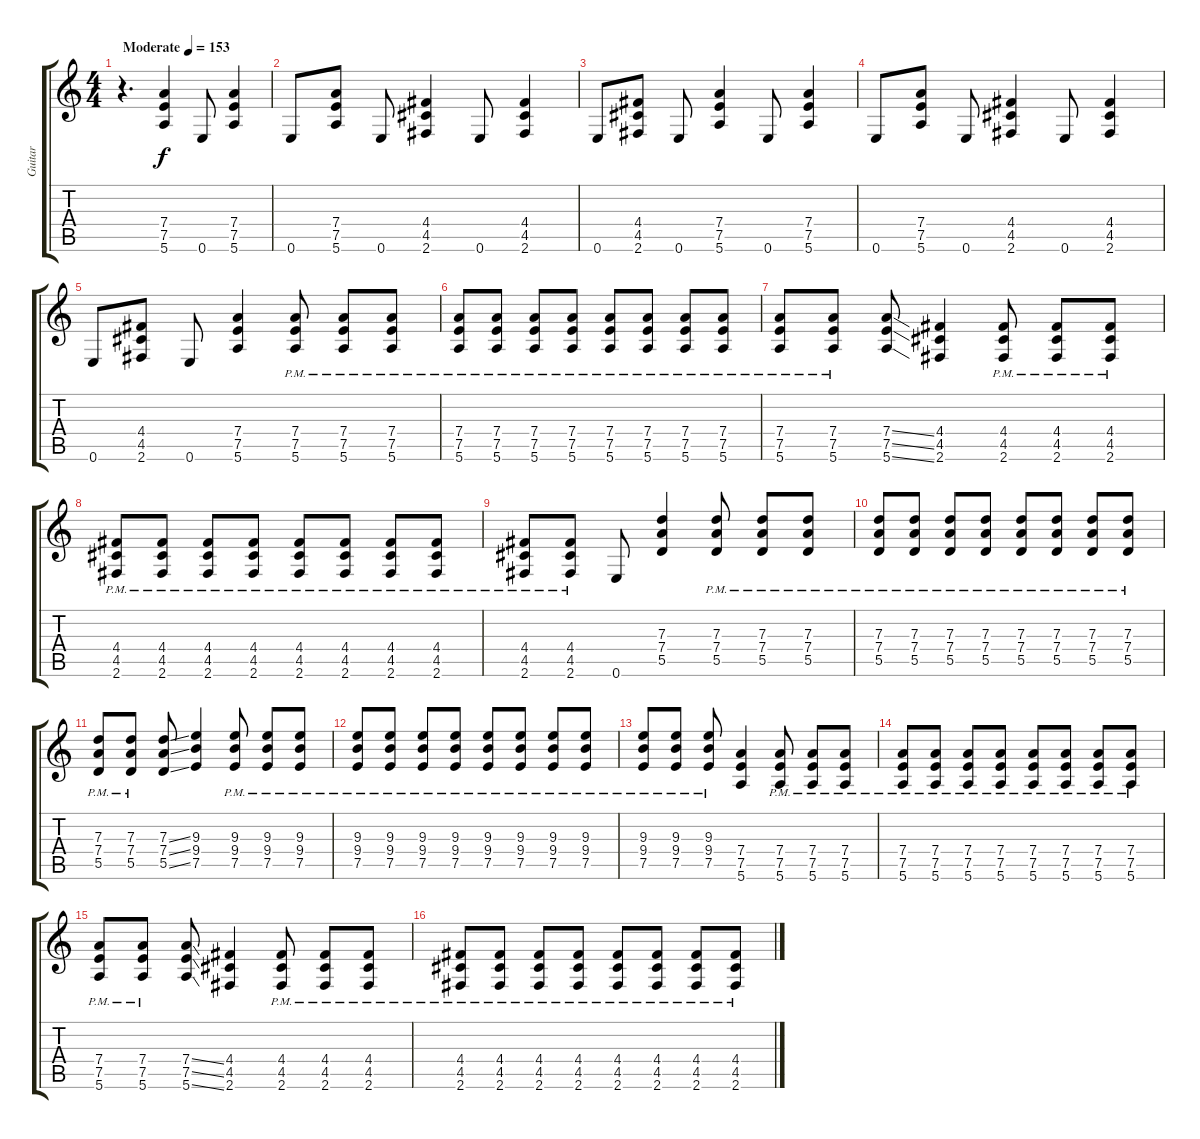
\track ("Guitar" "Guitar") {instrument overdrivenguitar}
\staff {score tabs}
\tuning (E4 B3 G3 D3 A2 E2) {hide}
\ts (4 4)
\tempo (153 "Moderate")
\clef g2
\ks c
r.4{d dy f instrument overdrivenguitar} (7.4 7.5 5.6).4 0.6.8 (7.4 7.5 5.6).4 |
0.6.8 (7.4 7.5 5.6).8 0.6.8 (4.4 4.5 2.6).4 0.6.8 (4.4 4.5 2.6).4 |
0.6.8 (4.4 4.5 2.6).8 0.6.8 (7.4 7.5 5.6).4 0.6.8 (7.4 7.5 5.6).4 |
0.6.8 (7.4 7.5 5.6).8 0.6.8 (4.4 4.5 2.6).4 0.6.8 (4.4 4.5 2.6).4 |
0.6.8 (4.4 4.5 2.6).8 0.6.8 (7.4 7.5 5.6).4 (7.4{pm} 7.5{pm} 5.6{pm}).8 (7.4{pm} 7.5{pm} 5.6{pm}).8 (7.4{pm} 7.5{pm} 5.6{pm}).8 |
(7.4{pm} 7.5{pm} 5.6{pm}).8 (7.4{pm} 7.5{pm} 5.6{pm}).8 (7.4{pm} 7.5{pm} 5.6{pm}).8 (7.4{pm} 7.5{pm} 5.6{pm}).8 (7.4{pm} 7.5{pm} 5.6{pm}).8 (7.4{pm} 7.5{pm} 5.6{pm}).8 (7.4{pm} 7.5{pm} 5.6{pm}).8 (7.4{pm} 7.5{pm} 5.6{pm}).8 |
(7.4{pm} 7.5{pm} 5.6{pm}).8 (7.4{pm} 7.5{pm} 5.6{pm}).8 (7.4{ss} 7.5{ss} 5.6{ss}).8 (4.4 4.5 2.6).4 (4.4{pm} 4.5{pm} 2.6{pm}).8 (4.4{pm} 4.5{pm} 2.6{pm}).8 (4.4{pm} 4.5{pm} 2.6{pm}).8 |
(4.4{pm} 4.5{pm} 2.6{pm}).8 (4.4{pm} 4.5{pm} 2.6{pm}).8 (4.4{pm} 4.5{pm} 2.6{pm}).8 (4.4{pm} 4.5{pm} 2.6{pm}).8 (4.4{pm} 4.5{pm} 2.6{pm}).8 (4.4{pm} 4.5{pm} 2.6{pm}).8 (4.4{pm} 4.5{pm} 2.6{pm}).8 (4.4{pm} 4.5{pm} 2.6{pm}).8 |
(4.4{pm} 4.5{pm} 2.6{pm}).8 (4.4{pm} 4.5{pm} 2.6{pm}).8 0.6.8 (7.3 7.4 5.5).4 (7.3{pm} 7.4{pm} 5.5{pm}).8 (7.3{pm} 7.4{pm} 5.5{pm}).8 (7.3{pm} 7.4{pm} 5.5{pm}).8 |
(7.3{pm} 7.4{pm} 5.5{pm}).8 (7.3{pm} 7.4{pm} 5.5{pm}).8 (7.3{pm} 7.4{pm} 5.5{pm}).8 (7.3{pm} 7.4{pm} 5.5{pm}).8 (7.3{pm} 7.4{pm} 5.5{pm}).8 (7.3{pm} 7.4{pm} 5.5{pm}).8 (7.3{pm} 7.4{pm} 5.5{pm}).8 (7.3{pm} 7.4{pm} 5.5{pm}).8 |
(7.3{pm} 7.4{pm} 5.5{pm}).8 (7.3{pm} 7.4{pm} 5.5{pm}).8 (7.3{ss} 7.4{ss} 5.5{ss}).8 (9.3 9.4 7.5).4 (9.3{pm} 9.4{pm} 7.5{pm}).8 (9.3{pm} 9.4{pm} 7.5{pm}).8 (9.3{pm} 9.4{pm} 7.5{pm}).8 |
(9.3{pm} 9.4{pm} 7.5{pm}).8 (9.3{pm} 9.4{pm} 7.5{pm}).8 (9.3{pm} 9.4{pm} 7.5{pm}).8 (9.3{pm} 9.4{pm} 7.5{pm}).8 (9.3{pm} 9.4{pm} 7.5{pm}).8 (9.3{pm} 9.4{pm} 7.5{pm}).8 (9.3{pm} 9.4{pm} 7.5{pm}).8 (9.3{pm} 9.4{pm} 7.5{pm}).8 |
(9.3{pm} 9.4{pm} 7.5{pm}).8 (9.3{pm} 9.4{pm} 7.5{pm}).8 (9.3{pm} 9.4{pm} 7.5{pm}).8 (7.4 7.5 5.6).4 (7.4{pm} 7.5{pm} 5.6{pm}).8 (7.4{pm} 7.5{pm} 5.6{pm}).8 (7.4{pm} 7.5{pm} 5.6{pm}).8 |
(7.4{pm} 7.5{pm} 5.6{pm}).8 (7.4{pm} 7.5{pm} 5.6{pm}).8 (7.4{pm} 7.5{pm} 5.6{pm}).8 (7.4{pm} 7.5{pm} 5.6{pm}).8 (7.4{pm} 7.5{pm} 5.6{pm}).8 (7.4{pm} 7.5{pm} 5.6{pm}).8 (7.4{pm} 7.5{pm} 5.6{pm}).8 (7.4{pm} 7.5{pm} 5.6{pm}).8 |
(7.4{pm} 7.5{pm} 5.6{pm}).8 (7.4{pm} 7.5{pm} 5.6{pm}).8 (7.4{ss} 7.5{ss} 5.6{ss}).8 (4.4 4.5 2.6).4 (4.4{pm} 4.5{pm} 2.6{pm}).8 (4.4{pm} 4.5{pm} 2.6{pm}).8 (4.4{pm} 4.5{pm} 2.6{pm}).8 |
(4.4{pm} 4.5{pm} 2.6{pm}).8 (4.4{pm} 4.5{pm} 2.6{pm}).8 (4.4{pm} 4.5{pm} 2.6{pm}).8 (4.4{pm} 4.5{pm} 2.6{pm}).8 (4.4{pm} 4.5{pm} 2.6{pm}).8 (4.4{pm} 4.5{pm} 2.6{pm}).8 (4.4{pm} 4.5{pm} 2.6{pm}).8 (4.4{pm} 4.5{pm} 2.6{pm}).8
